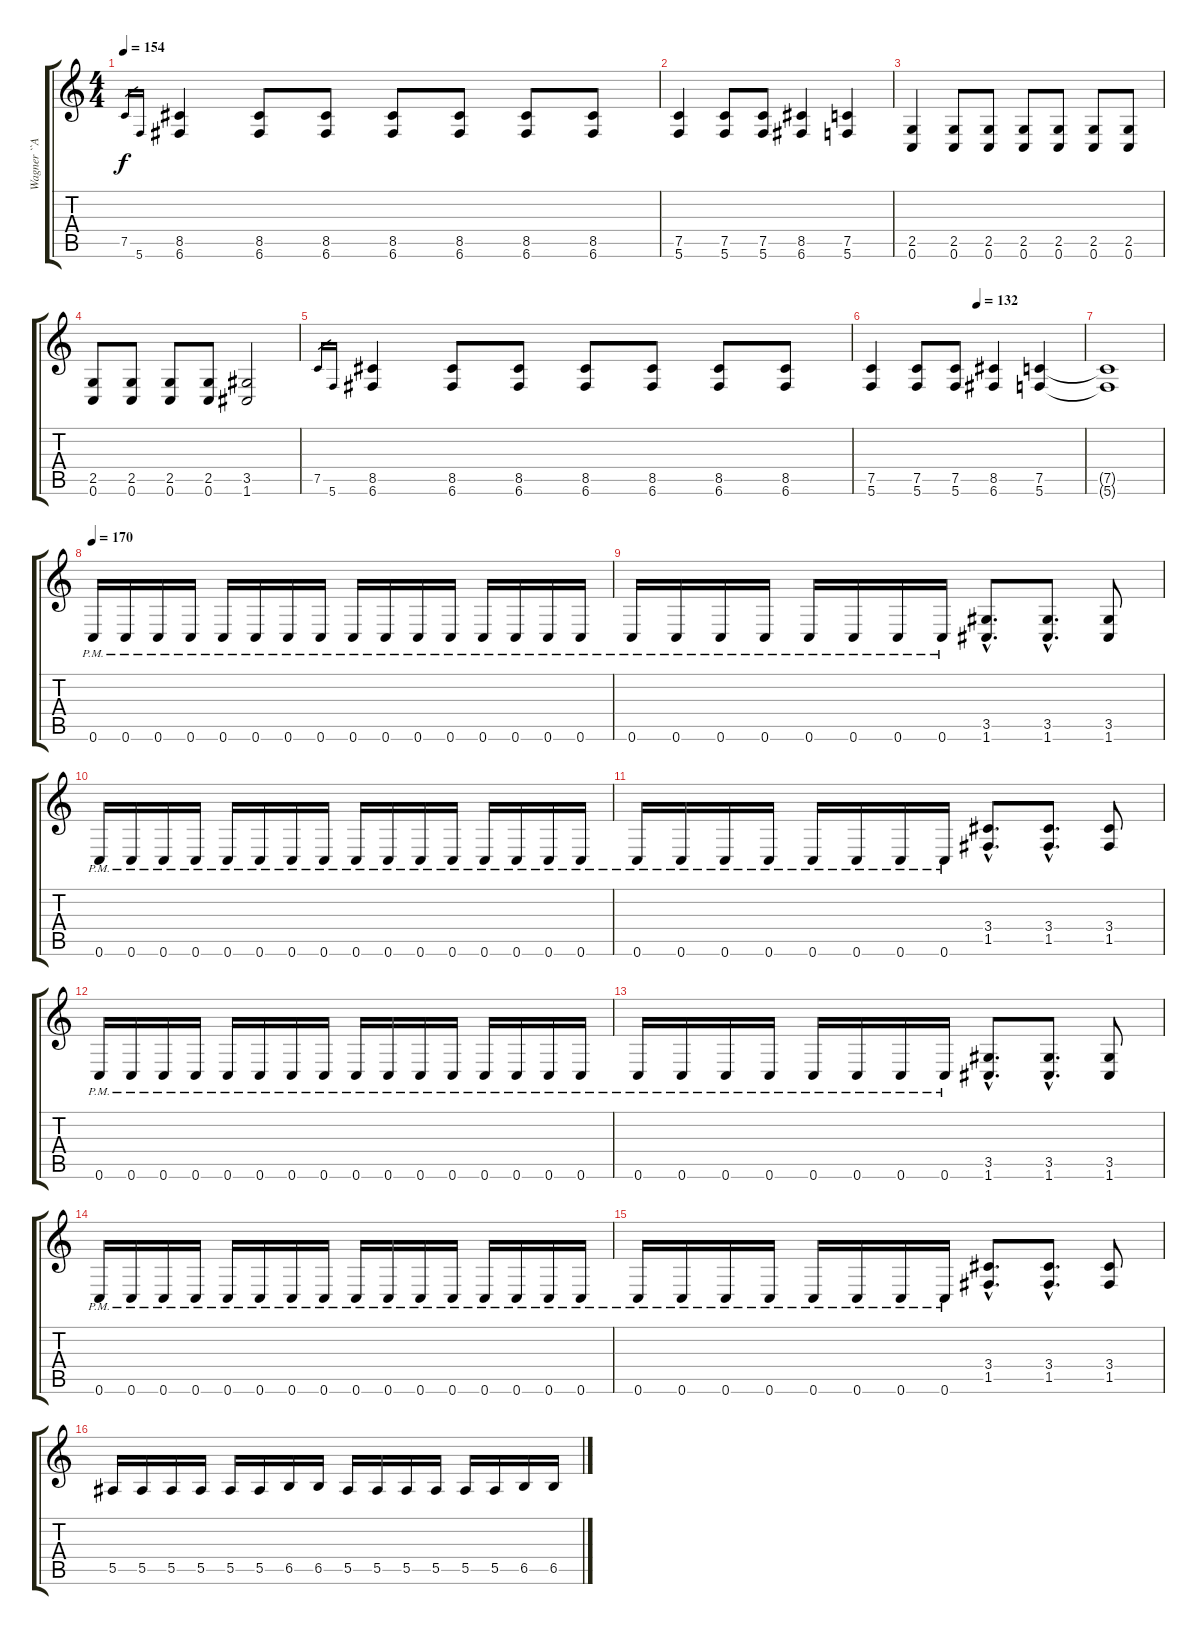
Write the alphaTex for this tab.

\track ("Wagner ``Antichrist`` Lamourier" "Wagner ``A") {instrument distortionguitar}
\staff {score tabs}
\tuning (C4 G3 Eb3 Bb2 F2 C2) {hide}
\ts (4 4)
\tempo 154
\clef g2
\ks c
7.5.16{gr dy f} 5.6.16{gr} (8.5 6.6).4 (8.5 6.6).8 (8.5 6.6).8 (8.5 6.6).8 (8.5 6.6).8 (8.5 6.6).8 (8.5 6.6).8 |
(7.5 5.6).4 (7.5 5.6).8 (7.5 5.6).8 (8.5 6.6).4 (7.5 5.6).4 |
(2.5 0.6).4 (2.5 0.6).8 (2.5 0.6).8 (2.5 0.6).8 (2.5 0.6).8 (2.5 0.6).8 (2.5 0.6).8 |
(2.5 0.6).8 (2.5 0.6).8 (2.5 0.6).8 (2.5 0.6).8 (3.5 1.6).2 |
7.5.16{gr} 5.6.16{gr} (8.5 6.6).4 (8.5 6.6).8 (8.5 6.6).8 (8.5 6.6).8 (8.5 6.6).8 (8.5 6.6).8 (8.5 6.6).8 |
\tempo (132 0.5)
(7.5 5.6).4 (7.5 5.6).8 (7.5 5.6).8 (8.5 6.6).4 (7.5 5.6).4 |
(7.5{t} 5.6{t}).1 |
\tempo 170
0.6{pm}.16 0.6{pm}.16 0.6{pm}.16 0.6{pm}.16 0.6{pm}.16 0.6{pm}.16 0.6{pm}.16 0.6{pm}.16 0.6{pm}.16 0.6{pm}.16 0.6{pm}.16 0.6{pm}.16 0.6{pm}.16 0.6{pm}.16 0.6{pm}.16 0.6{pm}.16 |
0.6{pm}.16 0.6{pm}.16 0.6{pm}.16 0.6{pm}.16 0.6{pm}.16 0.6{pm}.16 0.6{pm}.16 0.6{pm}.16 (3.5{hac} 1.6{hac}).8{d} (3.5{hac} 1.6{hac}).8{d} (3.5 1.6).8 |
0.6{pm}.16 0.6{pm}.16 0.6{pm}.16 0.6{pm}.16 0.6{pm}.16 0.6{pm}.16 0.6{pm}.16 0.6{pm}.16 0.6{pm}.16 0.6{pm}.16 0.6{pm}.16 0.6{pm}.16 0.6{pm}.16 0.6{pm}.16 0.6{pm}.16 0.6{pm}.16 |
0.6{pm}.16 0.6{pm}.16 0.6{pm}.16 0.6{pm}.16 0.6{pm}.16 0.6{pm}.16 0.6{pm}.16 0.6{pm}.16 (3.4{hac} 1.5{hac}).8{d} (3.4{hac} 1.5{hac}).8{d} (3.4 1.5).8 |
0.6{pm}.16 0.6{pm}.16 0.6{pm}.16 0.6{pm}.16 0.6{pm}.16 0.6{pm}.16 0.6{pm}.16 0.6{pm}.16 0.6{pm}.16 0.6{pm}.16 0.6{pm}.16 0.6{pm}.16 0.6{pm}.16 0.6{pm}.16 0.6{pm}.16 0.6{pm}.16 |
0.6{pm}.16 0.6{pm}.16 0.6{pm}.16 0.6{pm}.16 0.6{pm}.16 0.6{pm}.16 0.6{pm}.16 0.6{pm}.16 (3.5{hac} 1.6{hac}).8{d} (3.5{hac} 1.6{hac}).8{d} (3.5 1.6).8 |
0.6{pm}.16 0.6{pm}.16 0.6{pm}.16 0.6{pm}.16 0.6{pm}.16 0.6{pm}.16 0.6{pm}.16 0.6{pm}.16 0.6{pm}.16 0.6{pm}.16 0.6{pm}.16 0.6{pm}.16 0.6{pm}.16 0.6{pm}.16 0.6{pm}.16 0.6{pm}.16 |
0.6{pm}.16 0.6{pm}.16 0.6{pm}.16 0.6{pm}.16 0.6{pm}.16 0.6{pm}.16 0.6{pm}.16 0.6{pm}.16 (3.4{hac} 1.5{hac}).8{d} (3.4{hac} 1.5{hac}).8{d} (3.4 1.5).8 |
5.5.16 5.5.16 5.5.16 5.5.16 5.5.16 5.5.16 6.5.16 6.5.16 5.5.16 5.5.16 5.5.16 5.5.16 5.5.16 5.5.16 6.5.16 6.5.16
